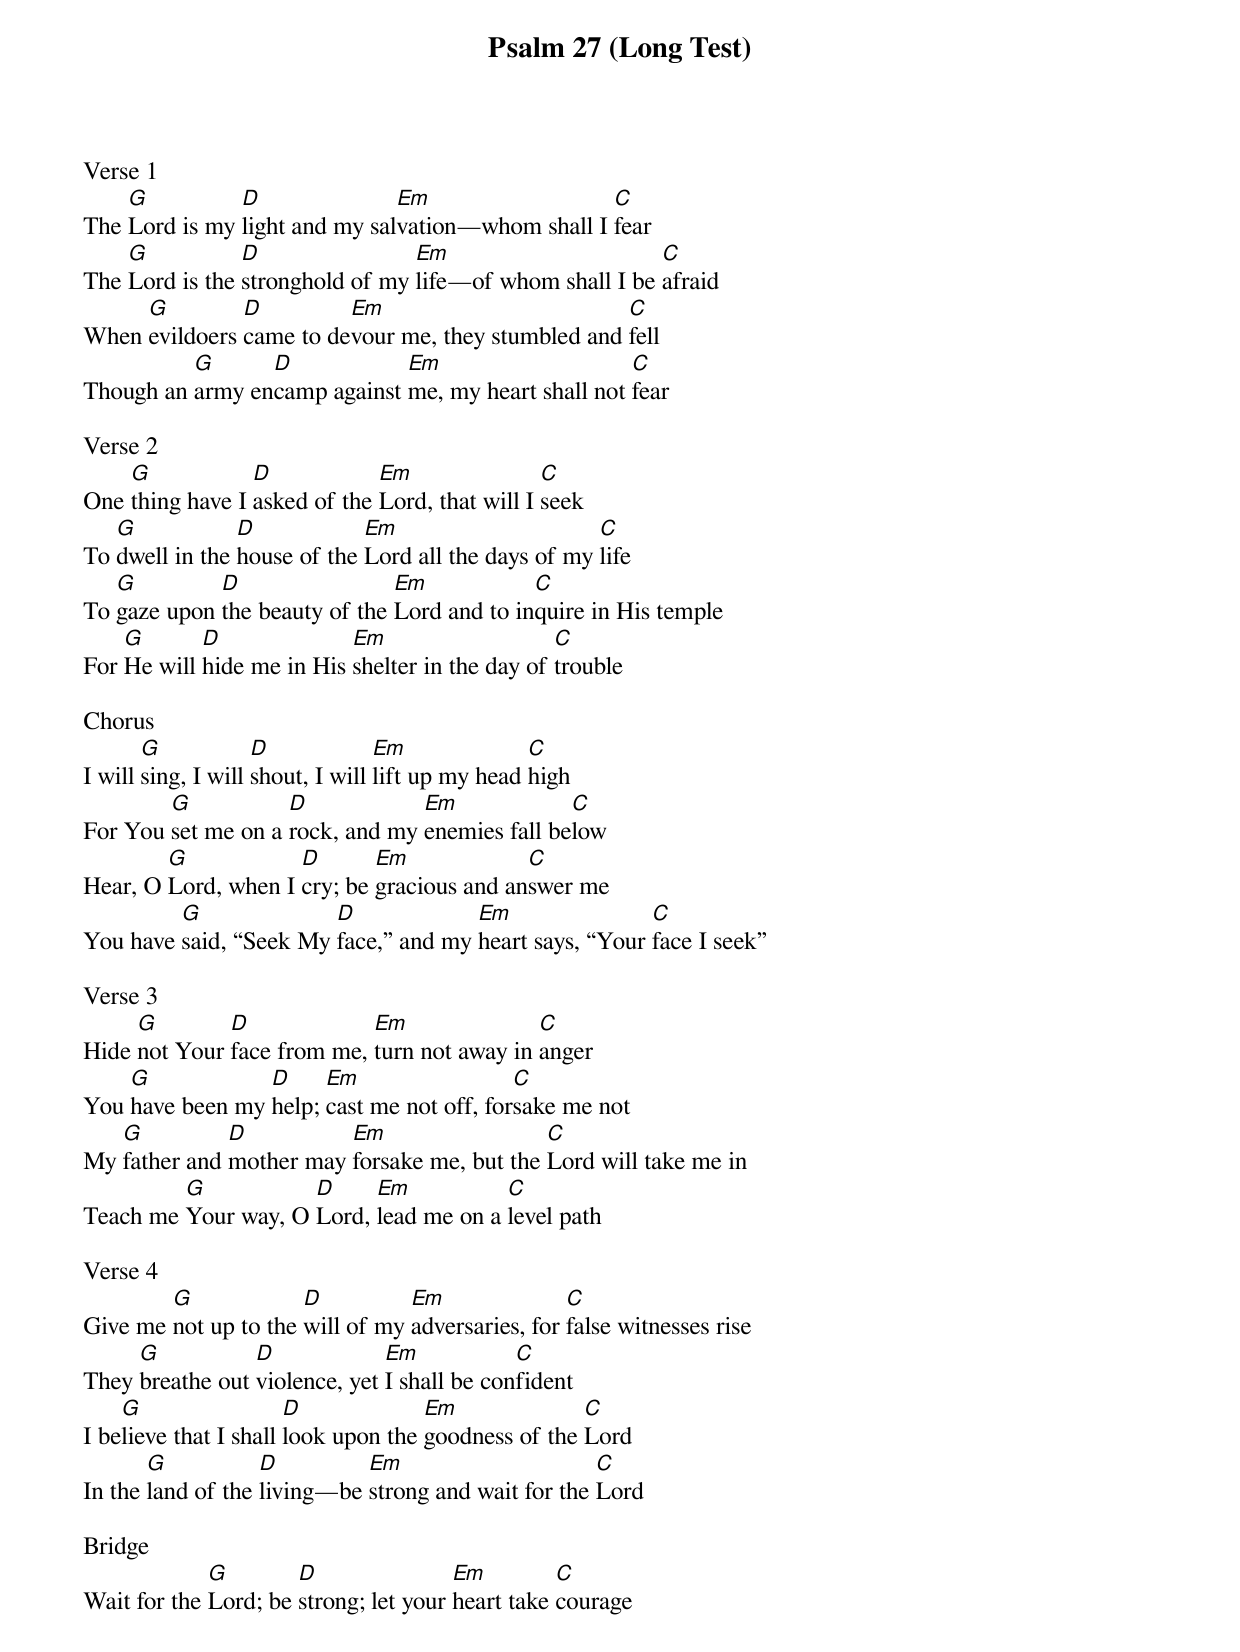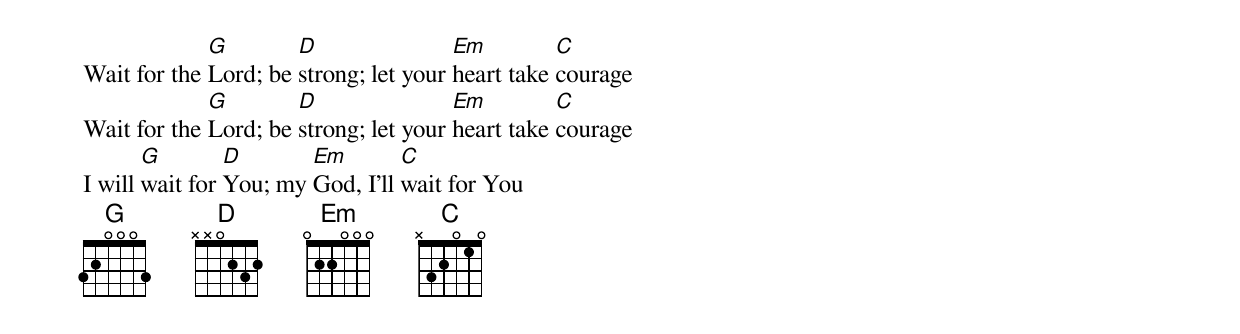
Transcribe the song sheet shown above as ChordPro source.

{title: Psalm 27 (Long Test)}
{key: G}
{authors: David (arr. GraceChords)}
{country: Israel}
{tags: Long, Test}

Verse 1
The [G]Lord is my [D]light and my sal[Em]vation—whom shall I [C]fear
The [G]Lord is the [D]stronghold of my [Em]life—of whom shall I be [C]afraid
When [G]evildoers [D]came to de[Em]vour me, they stumbled and [C]fell
Though an [G]army en[D]camp against [Em]me, my heart shall not [C]fear

Verse 2
One [G]thing have I [D]asked of the [Em]Lord, that will I [C]seek
To [G]dwell in the [D]house of the [Em]Lord all the days of my [C]life
To [G]gaze upon [D]the beauty of the [Em]Lord and to in[C]quire in His temple
For [G]He will [D]hide me in His [Em]shelter in the day of [C]trouble

Chorus
I will [G]sing, I will [D]shout, I will [Em]lift up my head [C]high
For You [G]set me on a [D]rock, and my [Em]enemies fall be[C]low
Hear, O [G]Lord, when I [D]cry; be [Em]gracious and an[C]swer me
You have [G]said, “Seek My [D]face,” and my [Em]heart says, “Your [C]face I seek”

Verse 3
Hide [G]not Your [D]face from me, [Em]turn not away in [C]anger
You [G]have been my [D]help; [Em]cast me not off, for[C]sake me not
My [G]father and [D]mother may [Em]forsake me, but the [C]Lord will take me in
Teach me [G]Your way, O [D]Lord, [Em]lead me on a [C]level path

Verse 4
Give me [G]not up to the [D]will of my [Em]adversaries, for [C]false witnesses rise
They [G]breathe out [D]violence, yet [Em]I shall be con[C]fident
I be[G]lieve that I shall [D]look upon the [Em]goodness of the [C]Lord
In the [G]land of the [D]living—be [Em]strong and wait for the [C]Lord

Bridge
Wait for the [G]Lord; be [D]strong; let your [Em]heart take [C]courage
Wait for the [G]Lord; be [D]strong; let your [Em]heart take [C]courage
Wait for the [G]Lord; be [D]strong; let your [Em]heart take [C]courage
I will [G]wait for [D]You; my [Em]God, I’ll [C]wait for You
